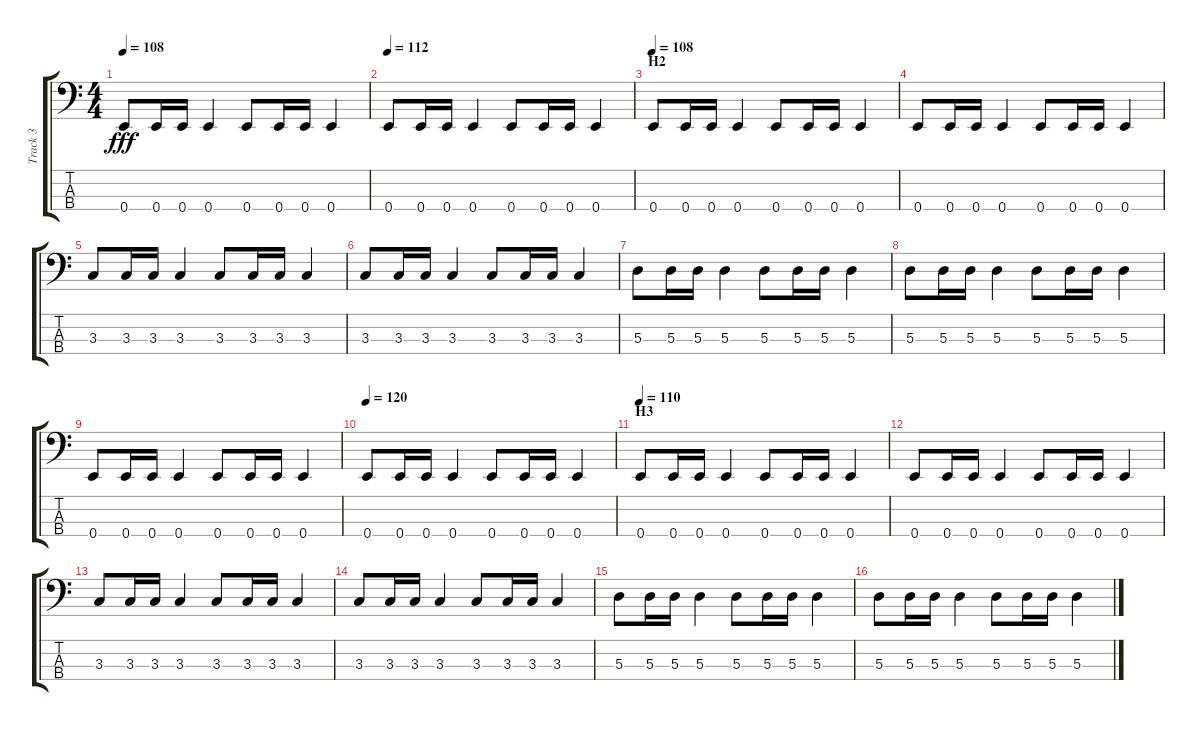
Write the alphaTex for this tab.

\track ("Track 3" "Track 3") {instrument electricbassfinger}
\staff {score tabs}
\tuning (G2 D2 A1 E1) {hide}
\ts (4 4)
\tempo 108
\clef f4
\ks c
0.4.8{dy fff} 0.4.16 0.4.16 0.4.4 0.4.8 0.4.16 0.4.16 0.4.4 |
\tempo 112
0.4.8 0.4.16 0.4.16 0.4.4 0.4.8 0.4.16 0.4.16 0.4.4 |
\section ("" "H2")
\tempo 108
0.4.8 0.4.16 0.4.16 0.4.4 0.4.8 0.4.16 0.4.16 0.4.4 |
0.4.8 0.4.16 0.4.16 0.4.4 0.4.8 0.4.16 0.4.16 0.4.4 |
3.3.8 3.3.16 3.3.16 3.3.4 3.3.8 3.3.16 3.3.16 3.3.4 |
3.3.8 3.3.16 3.3.16 3.3.4 3.3.8 3.3.16 3.3.16 3.3.4 |
5.3.8 5.3.16 5.3.16 5.3.4 5.3.8 5.3.16 5.3.16 5.3.4 |
5.3.8 5.3.16 5.3.16 5.3.4 5.3.8 5.3.16 5.3.16 5.3.4 |
0.4.8 0.4.16 0.4.16 0.4.4 0.4.8 0.4.16 0.4.16 0.4.4 |
\tempo 120
0.4.8 0.4.16 0.4.16 0.4.4 0.4.8 0.4.16 0.4.16 0.4.4 |
\section ("" "H3")
\tempo 110
0.4.8 0.4.16 0.4.16 0.4.4 0.4.8 0.4.16 0.4.16 0.4.4 |
0.4.8 0.4.16 0.4.16 0.4.4 0.4.8 0.4.16 0.4.16 0.4.4 |
3.3.8 3.3.16 3.3.16 3.3.4 3.3.8 3.3.16 3.3.16 3.3.4 |
3.3.8 3.3.16 3.3.16 3.3.4 3.3.8 3.3.16 3.3.16 3.3.4 |
5.3.8 5.3.16 5.3.16 5.3.4 5.3.8 5.3.16 5.3.16 5.3.4 |
5.3.8 5.3.16 5.3.16 5.3.4 5.3.8 5.3.16 5.3.16 5.3.4
